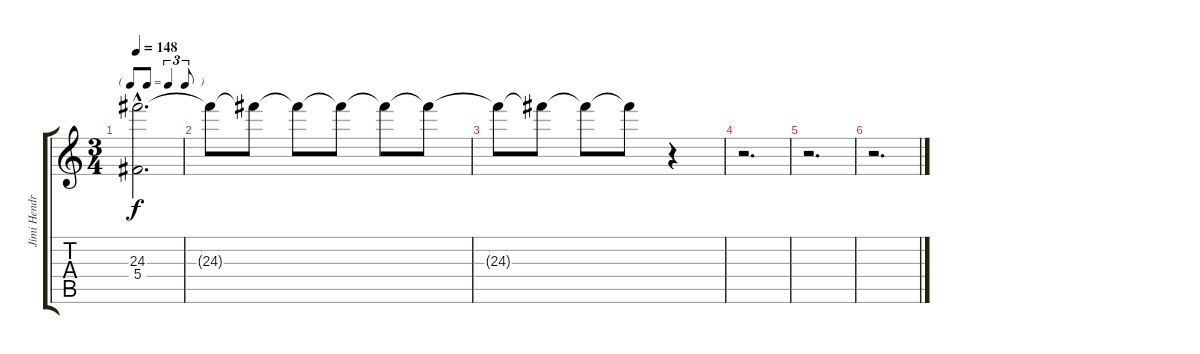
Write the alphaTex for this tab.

\track ("Jimi Hendrix" "Jimi Hendr") {instrument overdrivenguitar}
\staff {score tabs}
\tuning (Eb4 Bb3 Gb3 Db3 Ab2 Eb2) {hide}
\ts (3 4)
\tf triplet8th
\tempo 148
\clef g2
\ks c
(24.3{hac t} 5.4{hac t}).2{d dy f} |
24.3{t}.8{volume 0} 24.3{t}.8{volume 13} 24.3{t}.8{volume 0} 24.3{t}.8{volume 13} 24.3{t}.8{volume 0} 24.3{t}.8{volume 13} |
24.3{t}.8{volume 0} 24.3{t}.8{volume 13} 24.3{t}.8{volume 0} 24.3{t}.8{volume 7} r.4 |
r.2{d} |
r.2{d} |
r.2{d}
